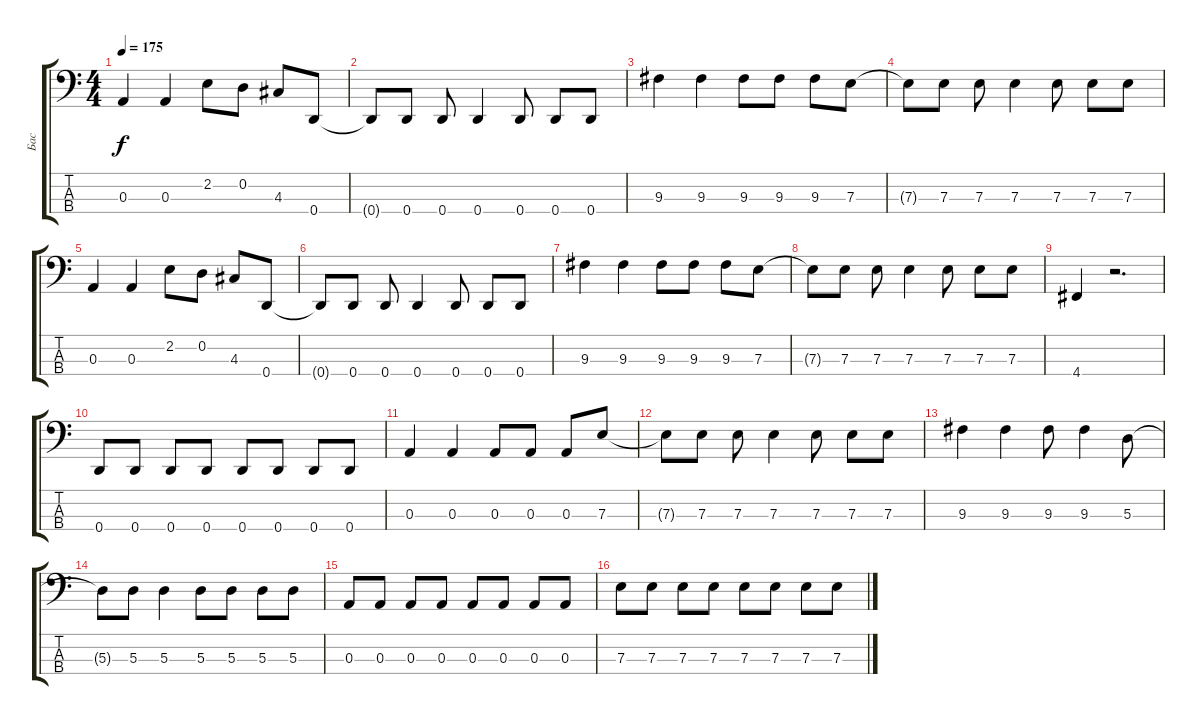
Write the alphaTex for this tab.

\track ("Бас" "Бас") {instrument electricbassfinger}
\staff {score tabs}
\tuning (G2 D2 A1 D1) {hide}
\ts (4 4)
\tempo 175
\clef f4
\ks c
0.3.4{dy f} 0.3.4 2.2.8 0.2.8 4.3.8 0.4.8 |
0.4{t}.8 0.4.8 0.4.8 0.4.4 0.4.8 0.4.8 0.4.8 |
9.3.4 9.3.4 9.3.8 9.3.8 9.3.8 7.3.8 |
7.3{t}.8 7.3.8 7.3.8 7.3.4 7.3.8 7.3.8 7.3.8 |
0.3.4 0.3.4 2.2.8 0.2.8 4.3.8 0.4.8 |
0.4{t}.8 0.4.8 0.4.8 0.4.4 0.4.8 0.4.8 0.4.8 |
9.3.4 9.3.4 9.3.8 9.3.8 9.3.8 7.3.8 |
7.3{t}.8 7.3.8 7.3.8 7.3.4 7.3.8 7.3.8 7.3.8 |
4.4.4 r.2{d} |
0.4.8 0.4.8 0.4.8 0.4.8 0.4.8 0.4.8 0.4.8 0.4.8 |
0.3.4 0.3.4 0.3.8 0.3.8 0.3.8 7.3.8 |
7.3{t}.8 7.3.8 7.3.8 7.3.4 7.3.8 7.3.8 7.3.8 |
9.3.4 9.3.4 9.3.8 9.3.4 5.3.8 |
5.3{t}.8 5.3.8 5.3.4 5.3.8 5.3.8 5.3.8 5.3.8 |
0.3.8 0.3.8 0.3.8 0.3.8 0.3.8 0.3.8 0.3.8 0.3.8 |
7.3.8 7.3.8 7.3.8 7.3.8 7.3.8 7.3.8 7.3.8 7.3.8
